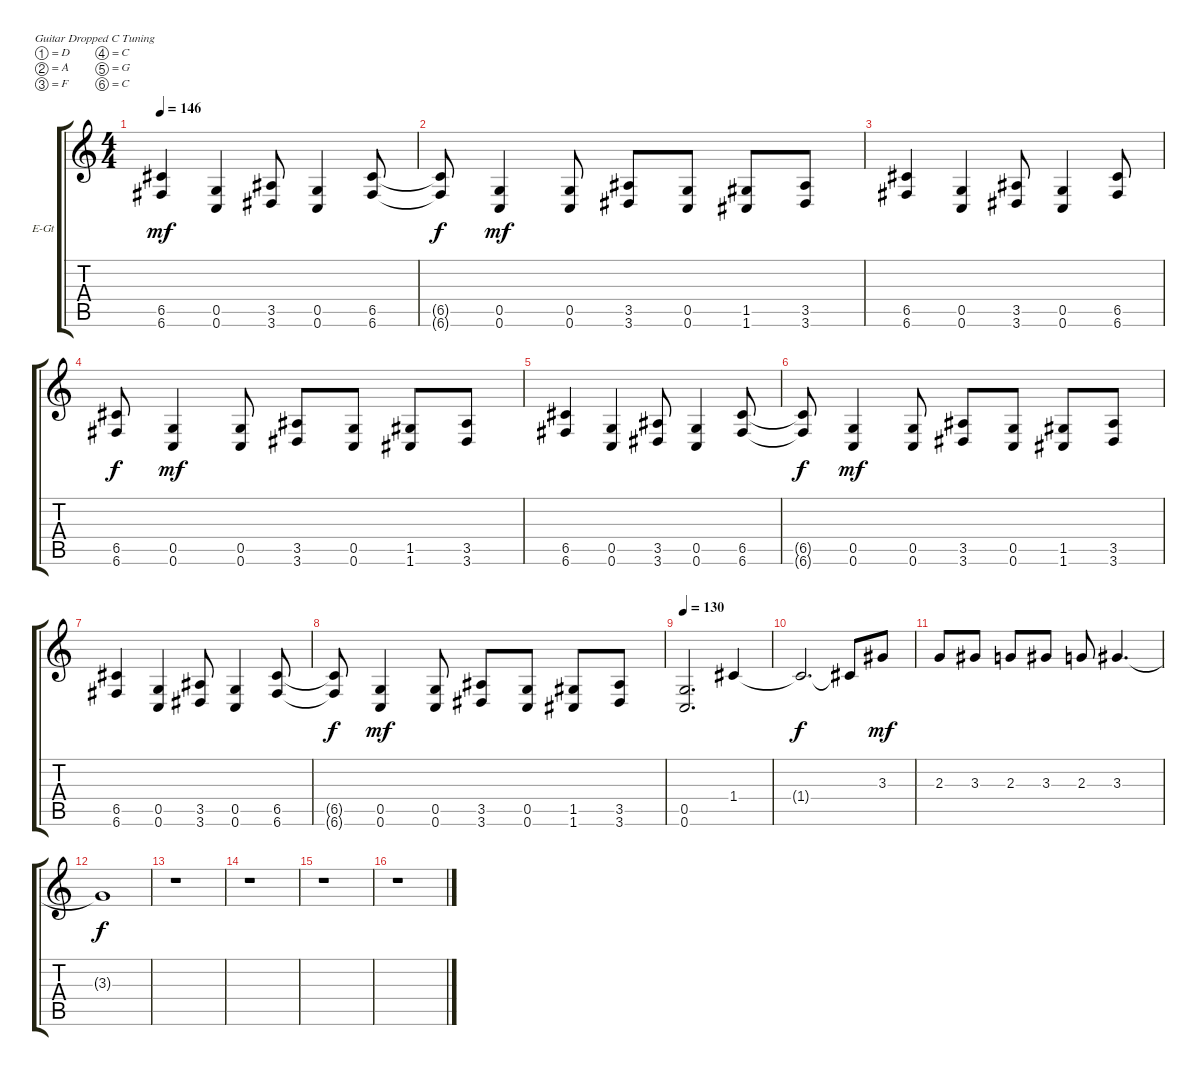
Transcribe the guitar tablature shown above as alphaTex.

\bracketExtendMode groupsimilarinstruments
\firstSystemTrackNameOrientation horizontal
\otherSystemsTrackNameOrientation horizontal
\track ("Guitar 1" "E-Gt") {instrument distortionguitar}
\staff {score tabs}
\tuning (D4 A3 F3 C3 G2 C2)
\ts (4 4)
\tempo 146
\clef g2
\ks c
(6.5 6.6).4{dy mf} (0.5 0.6).4 (3.5 3.6).8 (0.5 0.6).4 (6.5 6.6).8 |
(6.5{t} 6.6{t}).8{dy f} (0.5 0.6).4{dy mf} (0.5 0.6).8 (3.5 3.6).8 (0.5 0.6).8 (1.5 1.6).8 (3.5 3.6).8 |
(6.5 6.6).4 (0.5 0.6).4 (3.5 3.6).8 (0.5 0.6).4 (6.5 6.6).8 |
(6.5 6.6).8{dy f} (0.5 0.6).4{dy mf} (0.5 0.6).8 (3.5 3.6).8 (0.5 0.6).8 (1.5 1.6).8 (3.5 3.6).8 |
(6.5 6.6).4 (0.5 0.6).4 (3.5 3.6).8 (0.5 0.6).4 (6.5 6.6).8 |
(6.5{t} 6.6{t}).8{dy f} (0.5 0.6).4{dy mf} (0.5 0.6).8 (3.5 3.6).8 (0.5 0.6).8 (1.5 1.6).8 (3.5 3.6).8 |
(6.5 6.6).4 (0.5 0.6).4 (3.5 3.6).8 (0.5 0.6).4 (6.5 6.6).8 |
(6.5{t} 6.6{t}).8{dy f} (0.5 0.6).4{dy mf} (0.5 0.6).8 (3.5 3.6).8 (0.5 0.6).8 (1.5 1.6).8 (3.5 3.6).8 |
\tempo 130
(0.5 0.6).2{d} 1.4.4 |
1.4{t}.2{d dy f} 1.4{t}.8 3.3.8{dy mf} |
2.3.8 3.3.8 2.3.8 3.3.8 2.3.8 3.3.4{d} |
3.3{t}.1{dy f} |
r.1 |
r.1 |
r.1 |
r.1
